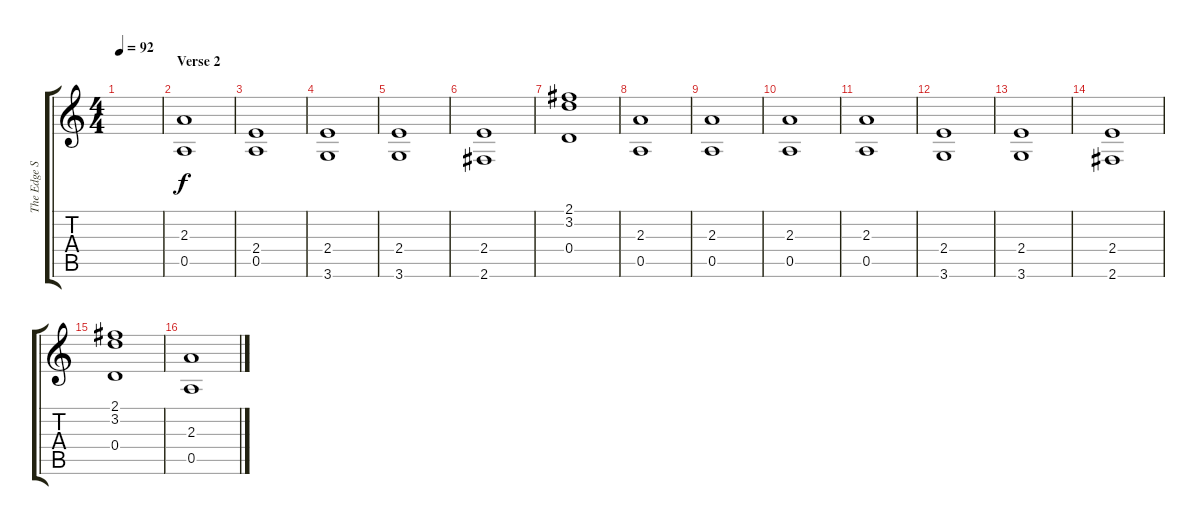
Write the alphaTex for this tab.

\track ("The Edge Suppl." "The Edge S") {instrument electricguitarjazz}
\staff {score tabs}
\tuning (E4 B3 G3 D3 A2 E2) {hide}
\ts (4 4)
\tempo 92
\clef g2
\ks c
|
\section ("" "Verse 2")
(2.3 0.5).1 |
(2.4 0.5).1 |
(2.4 3.6).1 |
(2.4 3.6).1 |
(2.4 2.6).1 |
(2.1 3.2 0.4).1 |
(2.3 0.5).1 |
(2.3 0.5).1 |
(2.3 0.5).1 |
(2.3 0.5).1 |
(2.4 3.6).1 |
(2.4 3.6).1 |
(2.4 2.6).1 |
(2.1 3.2 0.4).1 |
(2.3 0.5).1
